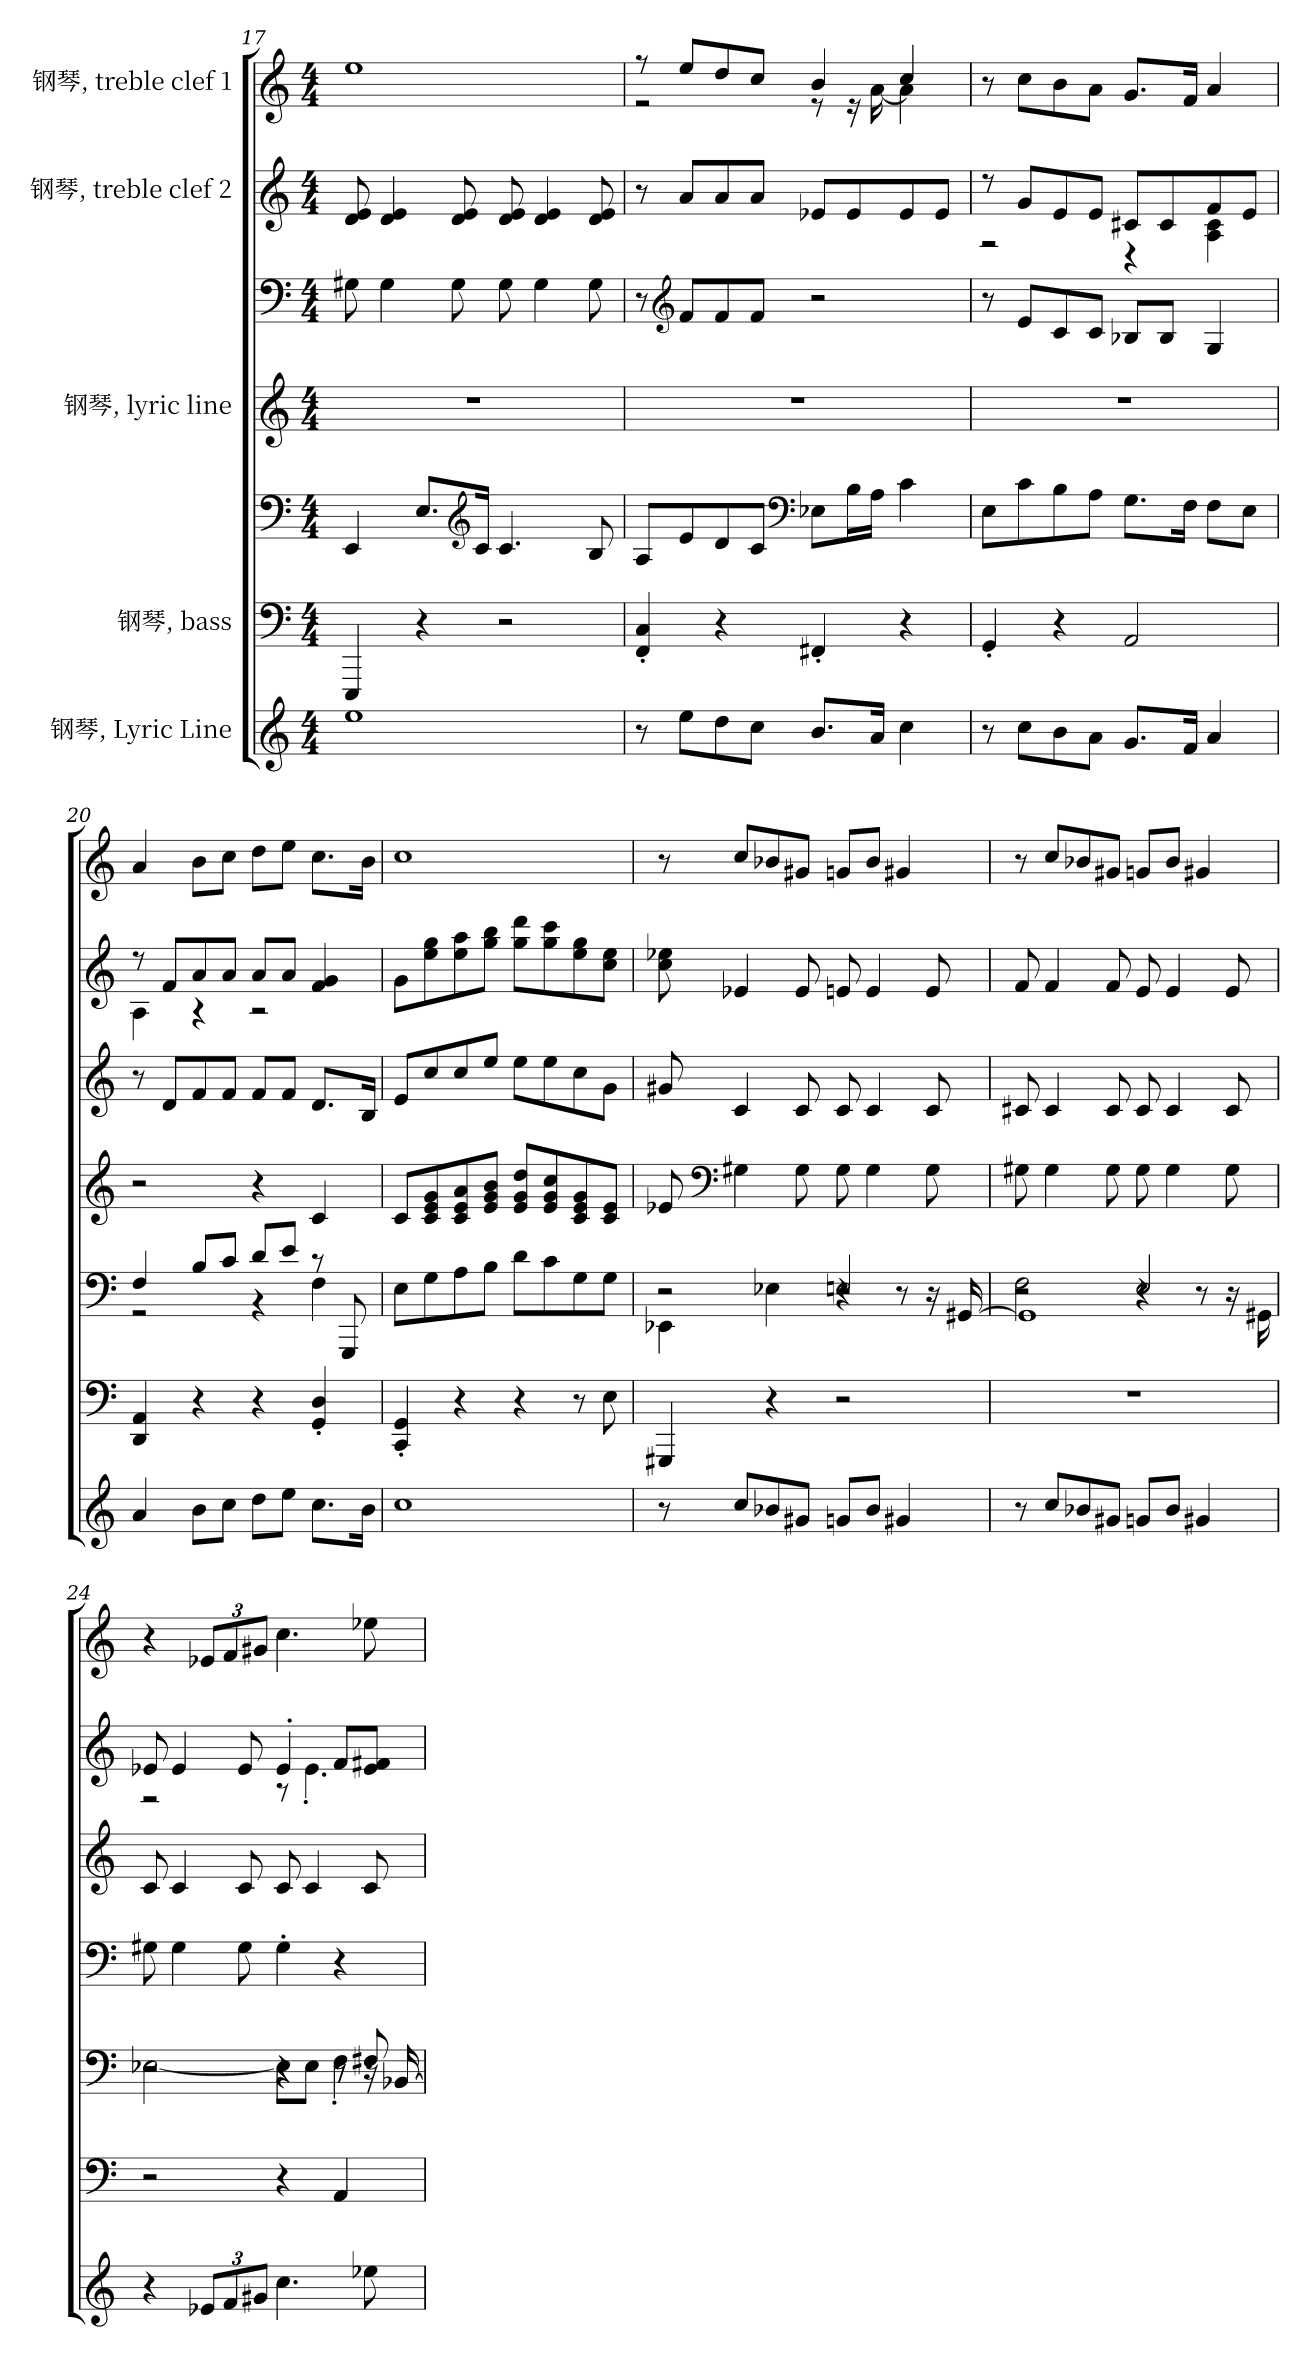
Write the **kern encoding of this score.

**kern	**kern	**kern	**kern	**kern	**kern	**kern
*part5	*part4	*part4	*part3	*part3	*part2	*part1
*staff7	*staff6	*staff5	*staff4	*staff3	*staff2	*staff1
*I"钢琴, Lyric Line	*I"钢琴, bass	*	*I"钢琴, lyric line	*	*I"钢琴, treble clef 2	*I"钢琴, treble clef 1
!!LO:PB:g=z
*clefG2	*clefF4	*clefF4	*clefG2	*clefF4	*clefG2	*clefG2
*k[]	*k[]	*k[]	*k[]	*k[]	*k[]	*k[]
*M4/4	*M4/4	*M4/4	*M4/4	*M4/4	*M4/4	*M4/4
=17	=17	=17	=17	=17	=17	=17
1ee	4EEE/	4EE/	1r	8G#X\	8d/ 8e/	1ee
.	.	.	.	4G#\	4d/ 4e/	.
.	4r	8.E/L	.	.	.	.
.	.	.	.	8G#\	8d/ 8e/	.
*	*	*clefG2	*	*	*	*
.	.	16c/Jk	.	.	.	.
.	2r	4.c/	.	8G#\	8d/ 8e/	.
.	.	.	.	4G#\	4d/ 4e/	.
.	.	8B/	.	8G#\	8d/ 8e/	.
=18	=18	=18	=18	=18	=18	=18
*	*	*	*	*	*	*^
8r	4FF/' 4C/'	8A/L	1r	8r	8r	8r	2r
*	*	*	*	*clefG2	*	*	*
8ee\L	.	8e/	.	8f/L	8a/L	8ee/L	.
8dd\	4r	8d/	.	8f/	8a/	8dd/	.
8cc\J	.	8c/J	.	8f/J	8a/J	8cc/J	.
*	*	*clefF4	*	*	*	*	*
8.b/L	4FF#X'/	8E-X\L	.	2r	8e-X/L	4b/	8r
.	.	16B\L	.	.	8e-/	.	16r
16a/Jk	.	16A\JJ	.	.	.	.	[16a\
4cc\	4r	4c\	.	.	8e-/	4cc/	4a\]
.	.	.	.	.	8e-/J	.	.
*	*	*	*	*	*	*v	*v
=19	=19	=19	=19	=19	=19	=19
*	*	*	*	*	*^	*
8r	4GG'/	8E\L	1r	8r	8r	2r	8r
8cc\L	.	8c\	.	8e/L	8g/L	.	8cc\L
8b\	4r	8B\	.	8c/	8e/	.	8b\
8a\J	.	8A\J	.	8c/J	8e/J	.	8a\J
8.g/L	2AA/	8.G\L	.	8B-X/L	8c#X/L	4r	8.g/L
.	.	.	.	8B-/J	8c#/	.	.
16f/Jk	.	16F\Jk	.	.	.	.	16f/Jk
4a/	.	8F\L	.	4G/	8f/	4A\ 4c#\	4a/
.	.	8E\J	.	.	8e/J	.	.
!!LO:PB:g=z
=20	=20	=20	=20	=20	=20	=20	=20
*	*	*^	*	*	*	*	*
4a/	4DD/ 4AA/	4F/	2r	2r	8r	8r	4A\	4a/
.	.	.	.	.	8d/L	8f/L	.	.
8b\L	4r	8B/L	.	.	8f/	8a/	4r	8b\L
8cc\J	.	8c/J	.	.	8f/J	8a/J	.	8cc\J
8dd\L	4r	8d/L	4r	4r	8f/L	8a/L	2r	8dd\L
8ee\J	.	8e/J	.	.	8f/J	8a/J	.	8ee\J
8.cc\L	4GG/' 4D/'	8r	4F\	4c/	8.d/L	4f/ 4g/	.	8.cc\L
.	.	8GGG/	.	.	.	.	.	.
16b\Jk	.	.	.	.	16B/Jk	.	.	16b\Jk
*	*	*v	*v	*	*	*v	*v	*
=21	=21	=21	=21	=21	=21	=21
1cc	4CC/' 4GG/'	8E\L	8c/L	8e/L	8g\L	1cc
.	.	8G\	8c/ 8e/ 8g/	8cc/	8ee\ 8gg\	.
.	4r	8A\	8c/ 8e/ 8a/	8cc/	8ee\ 8aa\	.
.	.	8B\J	8e/ 8g/ 8b/J	8ee/J	8gg\ 8bb\J	.
.	4r	8d\L	8e/ 8g/ 8dd/L	8ee\L	8gg\ 8ddd\L	.
.	.	8c\	8e/ 8g/ 8cc/	8ee\	8gg\ 8ccc\	.
.	8r	8G\	8c/ 8e/ 8g/	8cc\	8ee\ 8gg\	.
.	8E\	8G\J	8c/ 8e/J	8g\J	8cc\ 8ee\J	.
=22	=22	=22	=22	=22	=22	=22
*	*	*^	*	*	*	*
*	*	*	*^	*	*	*	*
8r	4GGG#X/	2r	4EE-X\	2r	8e-X/	8g#X/	8cc\ 8ee-X\	8r
*	*	*	*	*	*clefF4	*	*	*
8cc/L	.	.	.	.	4G#X\	4c/	4e-X/	8cc/L
8b-X/	4r	.	4E-X\	.	.	.	.	8b-X/
8g#X/J	.	.	.	.	8G#\	8c/	8e-/	8g#X/J
8gn/L	2r	2En/	2r	4r	8G#\	8c/	8en/	8gn/L
8b-/J	.	.	.	.	4G#\	4c/	4e/	8b-/J
4g#X/	.	.	.	8r	.	.	.	4g#X/
.	.	.	.	16r	8G#\	8c/	8e/	.
.	.	.	.	[16GG#X/	.	.	.	.
!!LO:PB:g=z
=23	=23	=23	=23	=23	=23	=23	=23	=23
8r	1r	2r	2F\	1GG#]	8G#X\	8c#X/	8f/	8r
8cc/L	.	.	.	.	4G#\	4c#/	4f/	8cc/L
8b-X/	.	.	.	.	.	.	.	8b-X/
8g#X/J	.	.	.	.	8G#\	8c#/	8f/	8g#X/J
8gn/L	.	2E/	4r	.	8G#\	8c#/	8e/	8gn/L
8b-/J	.	.	.	.	4G#\	4c#/	4e/	8b-/J
4g#X/	.	.	8r	.	.	.	.	4g#X/
.	.	.	16r	.	8G#\	8c#/	8e/	.
.	.	.	16GG#X\	.	.	.	.	.
=24	=24	=24	=24	=24	=24	=24	=24	=24
*	*	*	*	*	*	*	*^	*
4r	2r	2r	[2E-X\	2r	8G#X\	8c/	8e-X/	2r	4r
.	.	.	.	.	4G#\	4c/	4e-/	.	.
*Xbrackettup	*	*	*	*	*	*	*	*	*Xbrackettup
12e-X/L	.	.	.	.	.	.	.	.	12e-X/L
12f/	.	.	.	.	.	.	.	.	12f/
.	.	.	.	.	8G#\	8c/	8e-/	.	.
12g#X/J	.	.	.	.	.	.	.	.	12g#X/J
4.cc\	4r	4r	8E-\L]	4r	4G#'\	8c/	4e-'/	8r	4.cc\
.	.	.	8E-\J	.	.	4c/	.	4.e-'\	.
.	4AA/	8r	4F'\	8r	4r	.	8f/L	.	.
8ee-X\	.	8F#X/	.	16r	.	8c/	8e-/ 8f#X/J	.	8ee-X\
.	.	.	.	[16BB-X/	.	.	.	.	.
*	*	*v	*v	*v	*	*	*v	*v	*
=	=	=	=	=	=	=
*-	*-	*-	*-	*-	*-	*-
